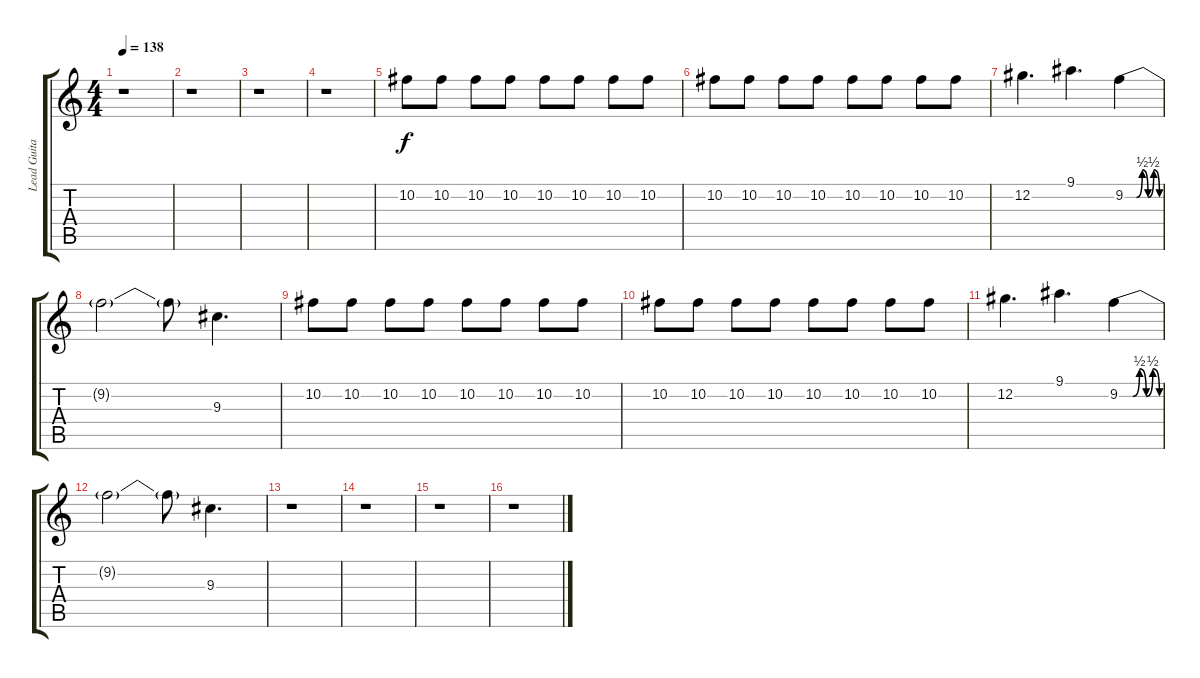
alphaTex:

\track ("Lead Guitar " "Lead Guita") {instrument distortionguitar}
\staff {score tabs}
\tuning (Db4 Ab3 E3 B2 Gb2 B1) {hide}
\ts (4 4)
\tempo 138
\clef g2
\ks c
r.1{dy f} |
r.1 |
r.1 |
r.1 |
10.2.8 10.2.8 10.2.8 10.2.8 10.2.8 10.2.8 10.2.8 10.2.8 |
10.2.8 10.2.8 10.2.8 10.2.8 10.2.8 10.2.8 10.2.8 10.2.8 |
12.2.4{d} 9.1.4{d} 9.2{be (custom 0 0 10 0 20 0 30 2 40 0 50 2 60 0)}.4 |
9.2{t}.2 9.2{t}.8 9.3.4{d} |
10.2.8 10.2.8 10.2.8 10.2.8 10.2.8 10.2.8 10.2.8 10.2.8 |
10.2.8 10.2.8 10.2.8 10.2.8 10.2.8 10.2.8 10.2.8 10.2.8 |
12.2.4{d} 9.1.4{d} 9.2{be (custom 0 0 10 0 20 0 30 2 40 0 50 2 60 0)}.4 |
9.2{t}.2 9.2{t}.8 9.3.4{d} |
r.1 |
r.1 |
r.1 |
r.1
